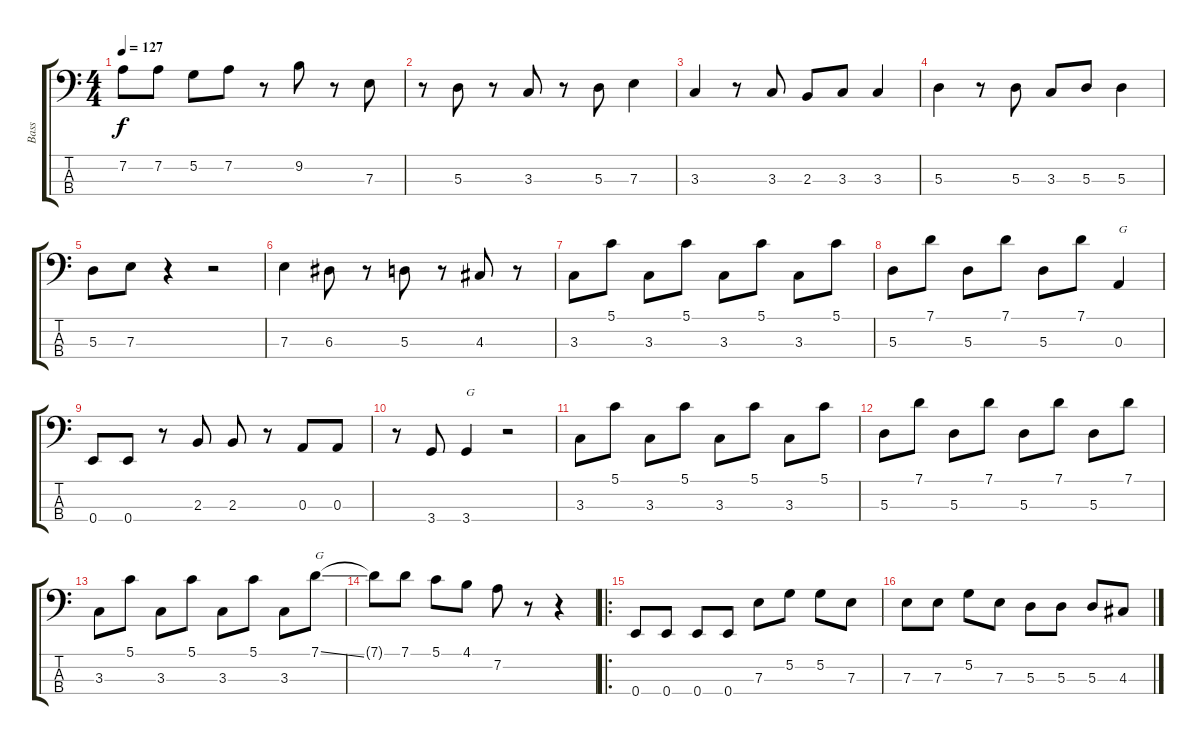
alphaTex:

\track ("Bass" "Bass") {instrument electricbassfinger}
\staff {score tabs}
\tuning (G2 D2 A1 E1) {hide}
\ts (4 4)
\tempo 127
\clef f4
\ks c
7.2.8{dy f} 7.2.8 5.2.8 7.2.8 r.8 9.2.8 r.8 7.3.8 |
r.8 5.3.8 r.8 3.3.8 r.8 5.3.8 7.3.4 |
3.3.4 r.8 3.3.8 2.3.8 3.3.8 3.3.4 |
5.3.4 r.8 5.3.8 3.3.8 5.3.8 5.3.4 |
5.3.8 7.3.8 r.4 r.2 |
7.3.4 6.3.8 r.8 5.3.8 r.8 4.3.8 r.8 |
3.3.8 5.1.8 3.3.8 5.1.8 3.3.8 5.1.8 3.3.8 5.1.8 |
5.3.8 7.1.8 5.3.8 7.1.8 5.3.8 7.1.8 0.3.4{txt "G"} |
0.4.8 0.4.8 r.8 2.3.8 2.3.8 r.8 0.3.8 0.3.8 |
r.8 3.4.8 3.4.4{txt "G"} r.2 |
3.3.8 5.1.8 3.3.8 5.1.8 3.3.8 5.1.8 3.3.8 5.1.8 |
5.3.8 7.1.8 5.3.8 7.1.8 5.3.8 7.1.8 5.3.8 7.1.8 |
3.3.8 5.1.8 3.3.8 5.1.8 3.3.8 5.1.8 3.3.8 7.1{ss}.8{txt "G"} |
7.1{t}.8 7.1.8 5.1.8 4.1.8 7.2.8 r.8 r.4 |
\ro
0.4.8 0.4.8 0.4.8 0.4.8 7.3.8 5.2.8 5.2.8 7.3.8 |
7.3.8 7.3.8 5.2.8 7.3.8 5.3.8 5.3.8 5.3.8 4.3.8
